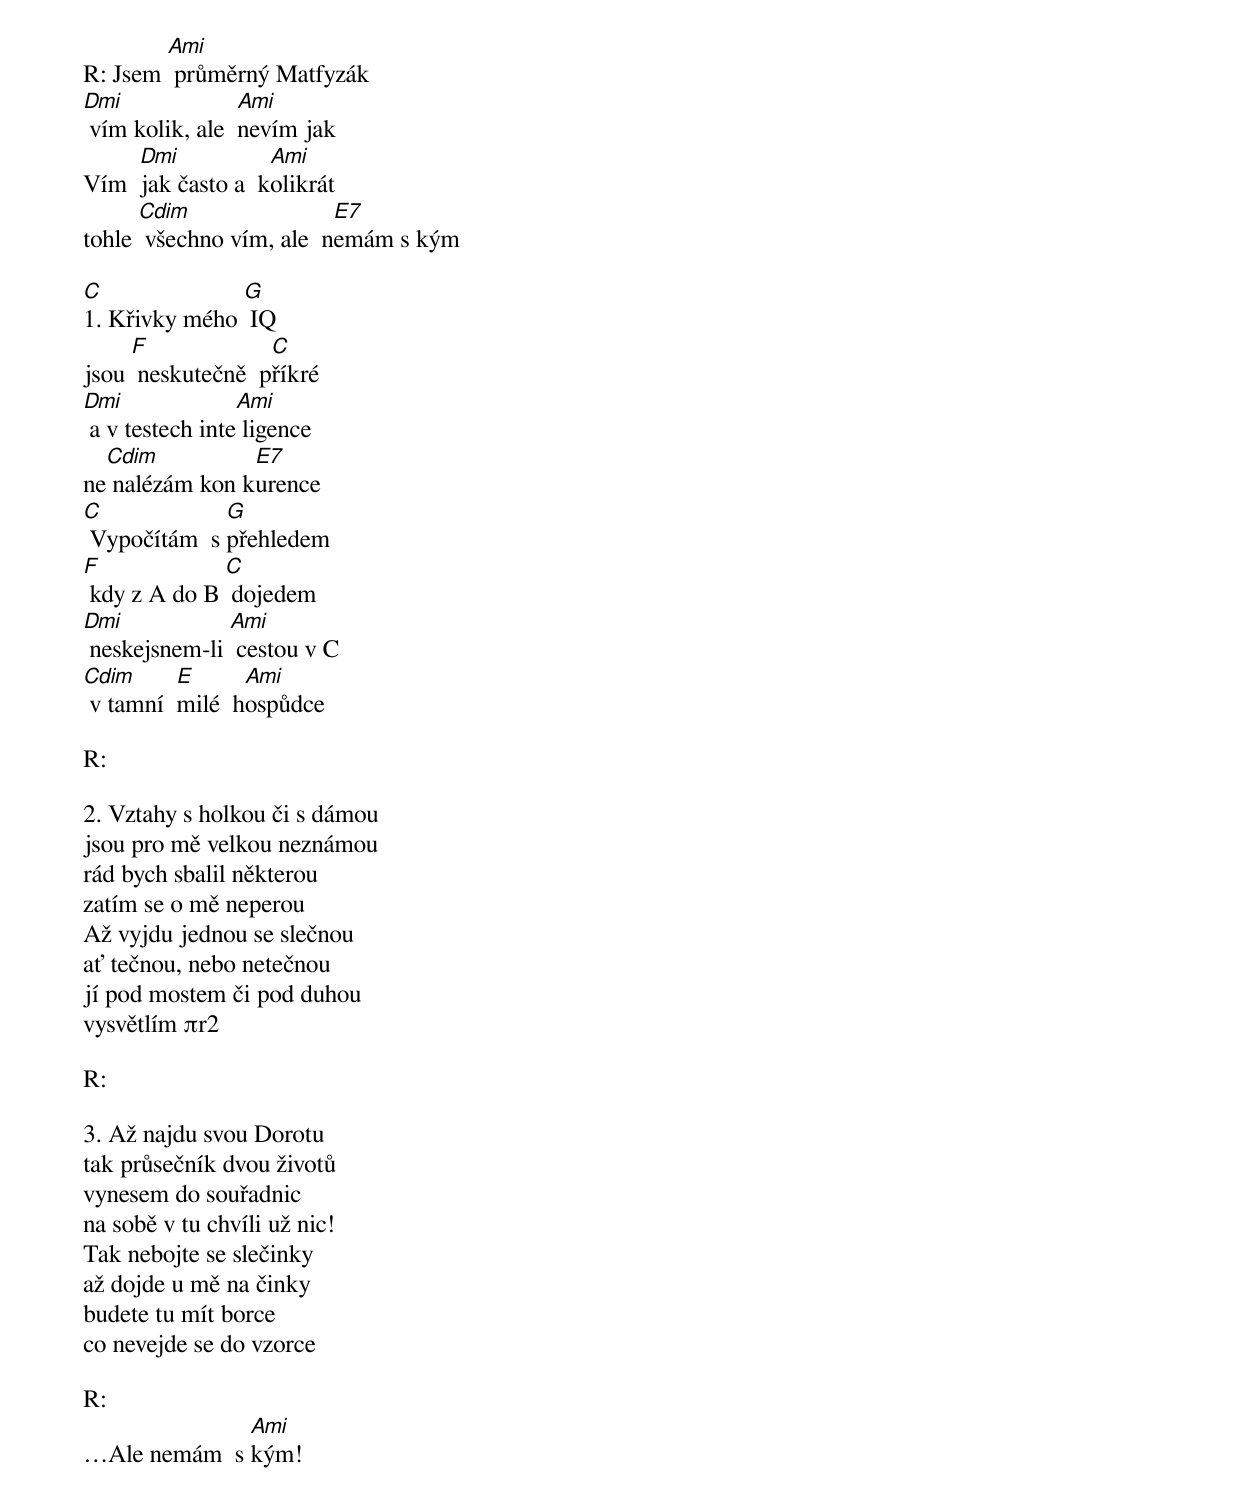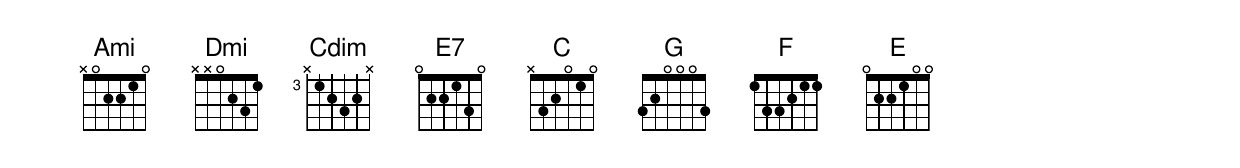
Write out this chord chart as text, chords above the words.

        Ami
R: Jsem  průměrný Matfyzák
Dmi              Ami
 vím kolik, ale  nevím jak
     Dmi           Ami
Vím  jak často a  kolikrát
      Cdim                E7
tohle  všechno vím, ale  nemám s kým

C              G
1. Křivky mého  IQ
     F             C
jsou  neskutečně  příkré
Dmi              Ami
 a v testech inte ligence
  Cdim          E7
ne nalézám kon kurence
C             G
 Vypočítám  s přehledem
F             C
 kdy z A do B  dojedem
Dmi            Ami
 neskejsnem-li  cestou v C
Cdim      E      Ami
 v tamní  milé  hospůdce

R:

2. Vztahy s holkou či s dámou
jsou pro mě velkou neznámou
rád bych sbalil některou
zatím se o mě neperou
Až vyjdu jednou se slečnou
ať tečnou, nebo netečnou
jí pod mostem či pod duhou
vysvětlím πr2

R:

3. Až najdu svou Dorotu
tak průsečník dvou životů
vynesem do souřadnic
na sobě v tu chvíli už nic!
Tak nebojte se slečinky
až dojde u mě na činky
budete tu mít borce
co nevejde se do vzorce

R:
              Ami
…Ale nemám  s kým!
